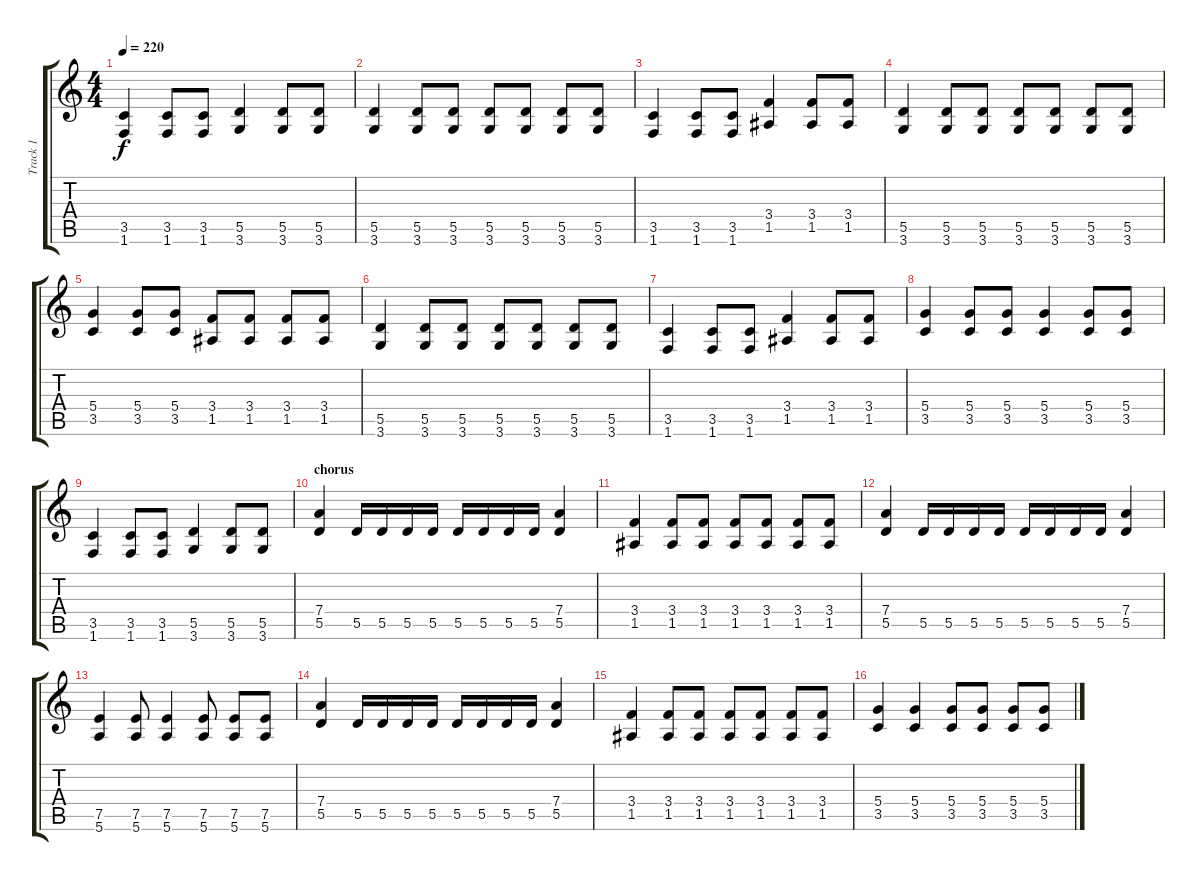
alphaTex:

\track ("Track 1" "Track 1") {instrument distortionguitar}
\staff {score tabs}
\tuning (E4 B3 G3 D3 A2 E2) {hide}
\ts (4 4)
\tempo 220
\clef g2
\ks c
(3.5 1.6).4{dy f} (3.5 1.6).8 (3.5 1.6).8 (5.5 3.6).4 (5.5 3.6).8 (5.5 3.6).8 |
(5.5 3.6).4 (5.5 3.6).8 (5.5 3.6).8 (5.5 3.6).8 (5.5 3.6).8 (5.5 3.6).8 (5.5 3.6).8 |
(3.5 1.6).4 (3.5 1.6).8 (3.5 1.6).8 (3.4 1.5).4 (3.4 1.5).8 (3.4 1.5).8 |
(5.5 3.6).4 (5.5 3.6).8 (5.5 3.6).8 (5.5 3.6).8 (5.5 3.6).8 (5.5 3.6).8 (5.5 3.6).8 |
(5.4 3.5).4 (5.4 3.5).8 (5.4 3.5).8 (3.4 1.5).8 (3.4 1.5).8 (3.4 1.5).8 (3.4 1.5).8 |
(5.5 3.6).4 (5.5 3.6).8 (5.5 3.6).8 (5.5 3.6).8 (5.5 3.6).8 (5.5 3.6).8 (5.5 3.6).8 |
(3.5 1.6).4 (3.5 1.6).8 (3.5 1.6).8 (3.4 1.5).4 (3.4 1.5).8 (3.4 1.5).8 |
(5.4 3.5).4 (5.4 3.5).8 (5.4 3.5).8 (5.4 3.5).4 (5.4 3.5).8 (5.4 3.5).8 |
(3.5 1.6).4 (3.5 1.6).8 (3.5 1.6).8 (5.5 3.6).4 (5.5 3.6).8 (5.5 3.6).8 |
\section ("" "chorus")
(7.4 5.5).4 5.5.16 5.5.16 5.5.16 5.5.16 5.5.16 5.5.16 5.5.16 5.5.16 (7.4 5.5).4 |
(3.4 1.5).4 (3.4 1.5).8 (3.4 1.5).8 (3.4 1.5).8 (3.4 1.5).8 (3.4 1.5).8 (3.4 1.5).8 |
(7.4 5.5).4 5.5.16 5.5.16 5.5.16 5.5.16 5.5.16 5.5.16 5.5.16 5.5.16 (7.4 5.5).4 |
(7.5 5.6).4 (7.5 5.6).8 (7.5 5.6).4 (7.5 5.6).8 (7.5 5.6).8 (7.5 5.6).8 |
(7.4 5.5).4 5.5.16 5.5.16 5.5.16 5.5.16 5.5.16 5.5.16 5.5.16 5.5.16 (7.4 5.5).4 |
(3.4 1.5).4 (3.4 1.5).8 (3.4 1.5).8 (3.4 1.5).8 (3.4 1.5).8 (3.4 1.5).8 (3.4 1.5).8 |
(5.4 3.5).4 (5.4 3.5).4 (5.4 3.5).8 (5.4 3.5).8 (5.4 3.5).8 (5.4 3.5).8
